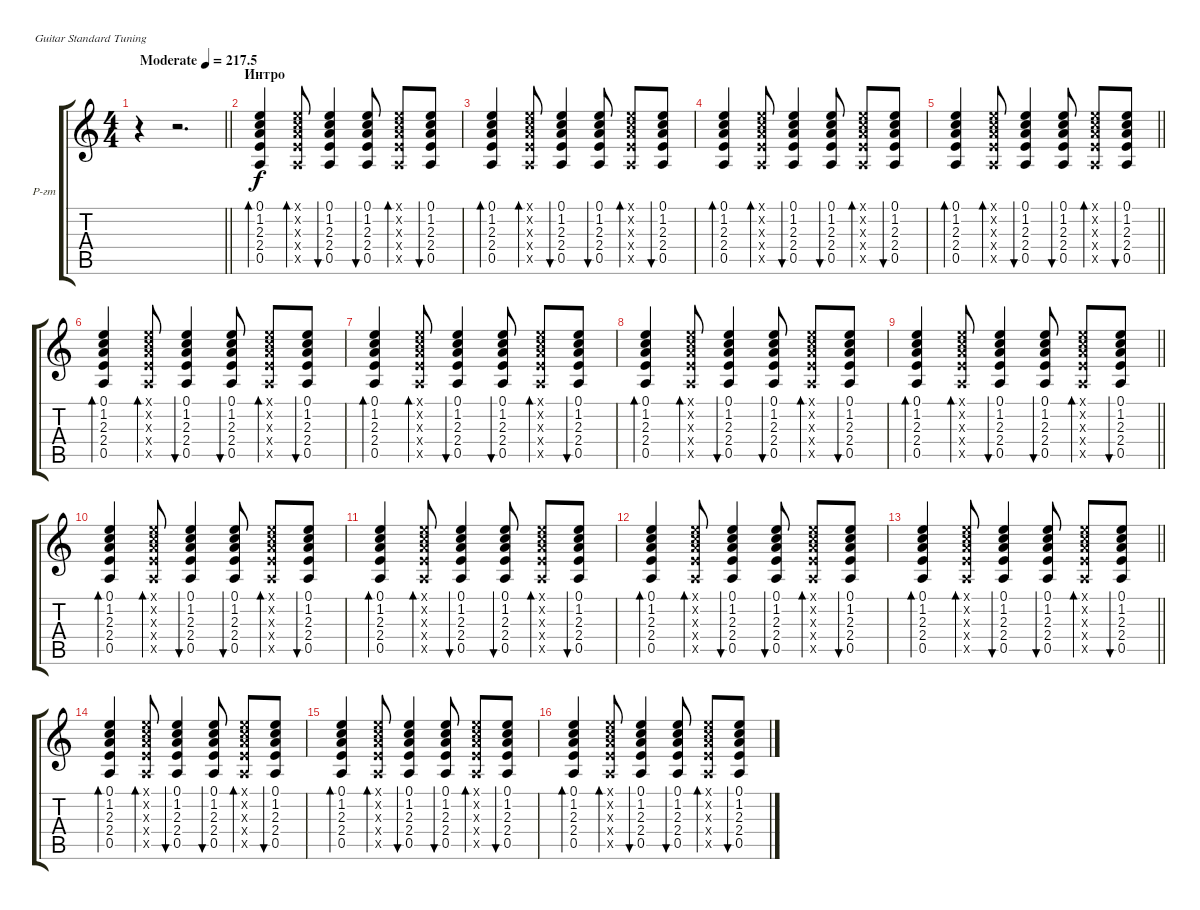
\bracketExtendMode groupsimilarinstruments
\firstSystemTrackNameOrientation horizontal
\otherSystemsTrackNameOrientation horizontal
\track ("Гитара III" "Р-гт") {instrument acousticguitarsteel}
\staff {score tabs}
\tuning (E4 B3 G3 D3 A2 E2)
\ts (4 4)
\beaming (8 2 2 2 2)
\tempo (217.5 "Moderate")
\clef g2
\barLineRight lightlight
\ks c
r.4{dy f instrument acousticguitarsteel} r.2{d} |
\section ("" "Интро")
(0.1 1.2 2.3 2.4 0.5).4{bd 60} (0.1{x} 1.2{x} 2.3{x} 2.4{x} 0.5{x}).8{bd 60} (0.1 1.2 2.3 2.4 0.5).4{bu 60} (0.1 1.2 2.3 2.4 0.5).8{bu 60} (0.1{x} 1.2{x} 2.3{x} 2.4{x} 0.5{x}).8{bd 60} (0.1 1.2 2.3 2.4 0.5).8{bu 60} |
(0.1 1.2 2.3 2.4 0.5).4{bd 60} (0.1{x} 1.2{x} 2.3{x} 2.4{x} 0.5{x}).8{bd 60} (0.1 1.2 2.3 2.4 0.5).4{bu 60} (0.1 1.2 2.3 2.4 0.5).8{bu 60} (0.1{x} 1.2{x} 2.3{x} 2.4{x} 0.5{x}).8{bd 60} (0.1 1.2 2.3 2.4 0.5).8{bu 60} |
(0.1 1.2 2.3 2.4 0.5).4{bd 60} (0.1{x} 1.2{x} 2.3{x} 2.4{x} 0.5{x}).8{bd 60} (0.1 1.2 2.3 2.4 0.5).4{bu 60} (0.1 1.2 2.3 2.4 0.5).8{bu 60} (0.1{x} 1.2{x} 2.3{x} 2.4{x} 0.5{x}).8{bd 60} (0.1 1.2 2.3 2.4 0.5).8{bu 60} |
\barLineRight lightlight
(0.1 1.2 2.3 2.4 0.5).4{bd 60} (0.1{x} 1.2{x} 2.3{x} 2.4{x} 0.5{x}).8{bd 60} (0.1 1.2 2.3 2.4 0.5).4{bu 60} (0.1 1.2 2.3 2.4 0.5).8{bu 60} (0.1{x} 1.2{x} 2.3{x} 2.4{x} 0.5{x}).8{bd 60} (0.1 1.2 2.3 2.4 0.5).8{bu 60} |
(0.1 1.2 2.3 2.4 0.5).4{bd 60} (0.1{x} 1.2{x} 2.3{x} 2.4{x} 0.5{x}).8{bd 60} (0.1 1.2 2.3 2.4 0.5).4{bu 60} (0.1 1.2 2.3 2.4 0.5).8{bu 60} (0.1{x} 1.2{x} 2.3{x} 2.4{x} 0.5{x}).8{bd 60} (0.1 1.2 2.3 2.4 0.5).8{bu 60} |
(0.1 1.2 2.3 2.4 0.5).4{bd 60} (0.1{x} 1.2{x} 2.3{x} 2.4{x} 0.5{x}).8{bd 60} (0.1 1.2 2.3 2.4 0.5).4{bu 60} (0.1 1.2 2.3 2.4 0.5).8{bu 60} (0.1{x} 1.2{x} 2.3{x} 2.4{x} 0.5{x}).8{bd 60} (0.1 1.2 2.3 2.4 0.5).8{bu 60} |
(0.1 1.2 2.3 2.4 0.5).4{bd 60} (0.1{x} 1.2{x} 2.3{x} 2.4{x} 0.5{x}).8{bd 60} (0.1 1.2 2.3 2.4 0.5).4{bu 60} (0.1 1.2 2.3 2.4 0.5).8{bu 60} (0.1{x} 1.2{x} 2.3{x} 2.4{x} 0.5{x}).8{bd 60} (0.1 1.2 2.3 2.4 0.5).8{bu 60} |
\barLineRight lightlight
(0.1 1.2 2.3 2.4 0.5).4{bd 60} (0.1{x} 1.2{x} 2.3{x} 2.4{x} 0.5{x}).8{bd 60} (0.1 1.2 2.3 2.4 0.5).4{bu 60} (0.1 1.2 2.3 2.4 0.5).8{bu 60} (0.1{x} 1.2{x} 2.3{x} 2.4{x} 0.5{x}).8{bd 60} (0.1 1.2 2.3 2.4 0.5).8{bu 60} |
(0.1 1.2 2.3 2.4 0.5).4{bd 60} (0.1{x} 1.2{x} 2.3{x} 2.4{x} 0.5{x}).8{bd 60} (0.1 1.2 2.3 2.4 0.5).4{bu 60} (0.1 1.2 2.3 2.4 0.5).8{bu 60} (0.1{x} 1.2{x} 2.3{x} 2.4{x} 0.5{x}).8{bd 60} (0.1 1.2 2.3 2.4 0.5).8{bu 60} |
(0.1 1.2 2.3 2.4 0.5).4{bd 60} (0.1{x} 1.2{x} 2.3{x} 2.4{x} 0.5{x}).8{bd 60} (0.1 1.2 2.3 2.4 0.5).4{bu 60} (0.1 1.2 2.3 2.4 0.5).8{bu 60} (0.1{x} 1.2{x} 2.3{x} 2.4{x} 0.5{x}).8{bd 60} (0.1 1.2 2.3 2.4 0.5).8{bu 60} |
(0.1 1.2 2.3 2.4 0.5).4{bd 60} (0.1{x} 1.2{x} 2.3{x} 2.4{x} 0.5{x}).8{bd 60} (0.1 1.2 2.3 2.4 0.5).4{bu 60} (0.1 1.2 2.3 2.4 0.5).8{bu 60} (0.1{x} 1.2{x} 2.3{x} 2.4{x} 0.5{x}).8{bd 60} (0.1 1.2 2.3 2.4 0.5).8{bu 60} |
\barLineRight lightlight
(0.1 1.2 2.3 2.4 0.5).4{bd 60} (0.1{x} 1.2{x} 2.3{x} 2.4{x} 0.5{x}).8{bd 60} (0.1 1.2 2.3 2.4 0.5).4{bu 60} (0.1 1.2 2.3 2.4 0.5).8{bu 60} (0.1{x} 1.2{x} 2.3{x} 2.4{x} 0.5{x}).8{bd 60} (0.1 1.2 2.3 2.4 0.5).8{bu 60} |
(0.1 1.2 2.3 2.4 0.5).4{bd 60} (0.1{x} 1.2{x} 2.3{x} 2.4{x} 0.5{x}).8{bd 60} (0.1 1.2 2.3 2.4 0.5).4{bu 60} (0.1 1.2 2.3 2.4 0.5).8{bu 60} (0.1{x} 1.2{x} 2.3{x} 2.4{x} 0.5{x}).8{bd 60} (0.1 1.2 2.3 2.4 0.5).8{bu 60} |
(0.1 1.2 2.3 2.4 0.5).4{bd 60} (0.1{x} 1.2{x} 2.3{x} 2.4{x} 0.5{x}).8{bd 60} (0.1 1.2 2.3 2.4 0.5).4{bu 60} (0.1 1.2 2.3 2.4 0.5).8{bu 60} (0.1{x} 1.2{x} 2.3{x} 2.4{x} 0.5{x}).8{bd 60} (0.1 1.2 2.3 2.4 0.5).8{bu 60} |
(0.1 1.2 2.3 2.4 0.5).4{bd 60} (0.1{x} 1.2{x} 2.3{x} 2.4{x} 0.5{x}).8{bd 60} (0.1 1.2 2.3 2.4 0.5).4{bu 60} (0.1 1.2 2.3 2.4 0.5).8{bu 60} (0.1{x} 1.2{x} 2.3{x} 2.4{x} 0.5{x}).8{bd 60} (0.1 1.2 2.3 2.4 0.5).8{bu 60}
